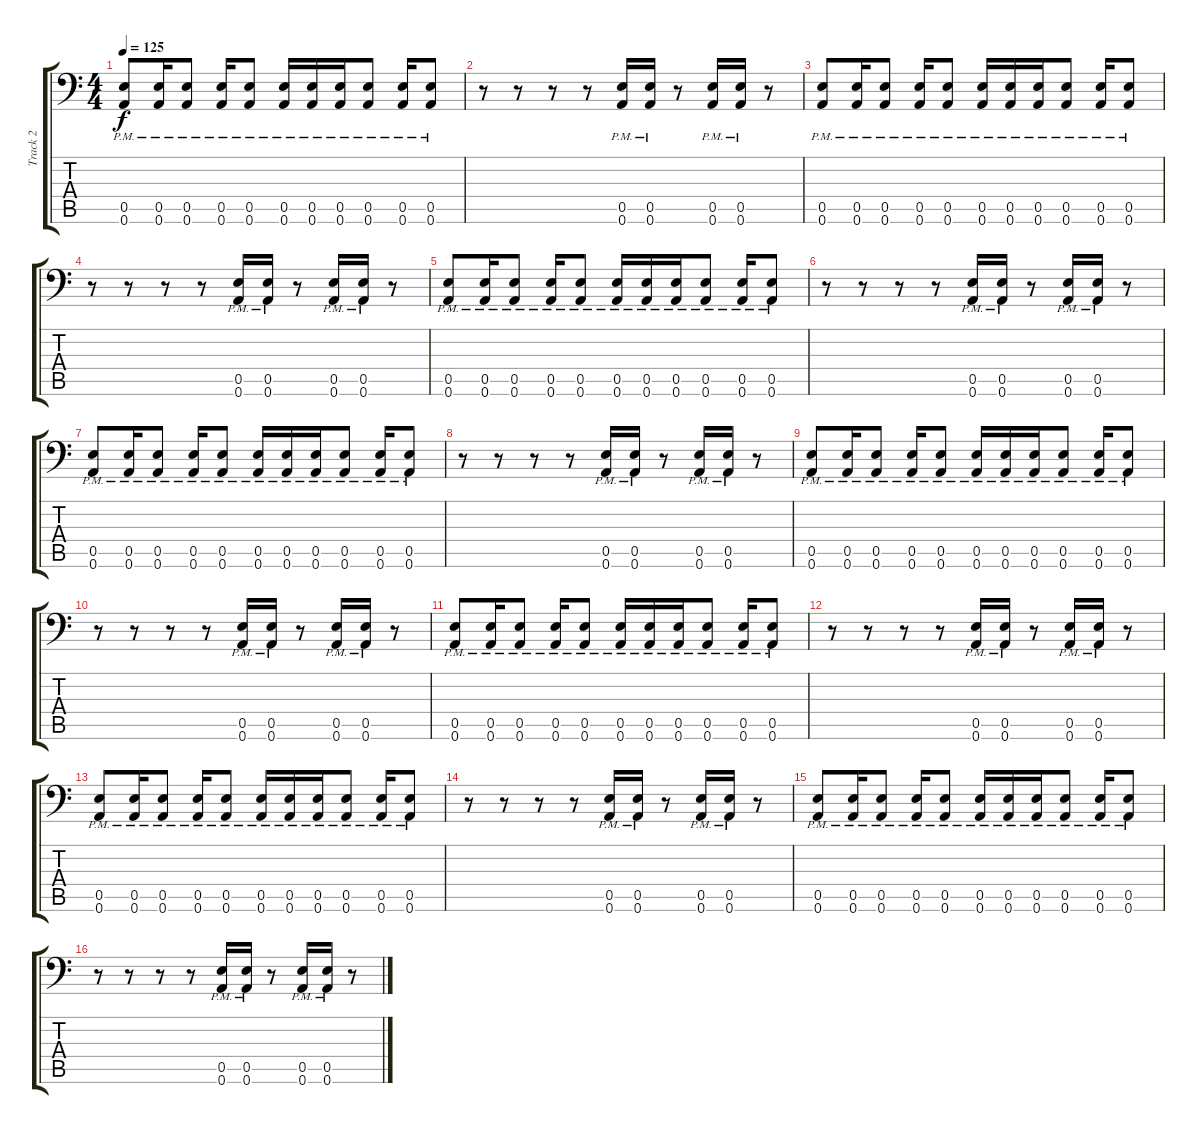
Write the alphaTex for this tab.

\track ("Track 2" "Track 2") {instrument overdrivenguitar}
\staff {score tabs}
\tuning (B3 Gb3 D3 A2 E2 A1) {hide}
\ts (4 4)
\tempo 125
\clef f4
\ks c
(0.5{pm} 0.6{pm}).8{dy f instrument overdrivenguitar} (0.5{pm} 0.6{pm}).16 (0.5{pm} 0.6{pm}).8 (0.5{pm} 0.6{pm}).16 (0.5{pm} 0.6{pm}).8 (0.5{pm} 0.6{pm}).16 (0.5{pm} 0.6{pm}).16 (0.5{pm} 0.6{pm}).16 (0.5{pm} 0.6{pm}).8 (0.5{pm} 0.6{pm}).16 (0.5{pm} 0.6{pm}).8 |
r.8 r.8 r.8 r.8 (0.5{pm} 0.6{pm}).16 (0.5{pm} 0.6{pm}).16 r.8 (0.5{pm} 0.6{pm}).16 (0.5{pm} 0.6{pm}).16 r.8 |
(0.5{pm} 0.6{pm}).8 (0.5{pm} 0.6{pm}).16 (0.5{pm} 0.6{pm}).8 (0.5{pm} 0.6{pm}).16 (0.5{pm} 0.6{pm}).8 (0.5{pm} 0.6{pm}).16 (0.5{pm} 0.6{pm}).16 (0.5{pm} 0.6{pm}).16 (0.5{pm} 0.6{pm}).8 (0.5{pm} 0.6{pm}).16 (0.5{pm} 0.6{pm}).8 |
r.8 r.8 r.8 r.8 (0.5{pm} 0.6{pm}).16 (0.5{pm} 0.6{pm}).16 r.8 (0.5{pm} 0.6{pm}).16 (0.5{pm} 0.6{pm}).16 r.8 |
(0.5{pm} 0.6{pm}).8 (0.5{pm} 0.6{pm}).16 (0.5{pm} 0.6{pm}).8 (0.5{pm} 0.6{pm}).16 (0.5{pm} 0.6{pm}).8 (0.5{pm} 0.6{pm}).16 (0.5{pm} 0.6{pm}).16 (0.5{pm} 0.6{pm}).16 (0.5{pm} 0.6{pm}).8 (0.5{pm} 0.6{pm}).16 (0.5{pm} 0.6{pm}).8 |
r.8 r.8 r.8 r.8 (0.5{pm} 0.6{pm}).16 (0.5{pm} 0.6{pm}).16 r.8 (0.5{pm} 0.6{pm}).16 (0.5{pm} 0.6{pm}).16 r.8 |
(0.5{pm} 0.6{pm}).8 (0.5{pm} 0.6{pm}).16 (0.5{pm} 0.6{pm}).8 (0.5{pm} 0.6{pm}).16 (0.5{pm} 0.6{pm}).8 (0.5{pm} 0.6{pm}).16 (0.5{pm} 0.6{pm}).16 (0.5{pm} 0.6{pm}).16 (0.5{pm} 0.6{pm}).8 (0.5{pm} 0.6{pm}).16 (0.5{pm} 0.6{pm}).8 |
r.8 r.8 r.8 r.8 (0.5{pm} 0.6{pm}).16 (0.5{pm} 0.6{pm}).16 r.8 (0.5{pm} 0.6{pm}).16 (0.5{pm} 0.6{pm}).16 r.8 |
(0.5{pm} 0.6{pm}).8 (0.5{pm} 0.6{pm}).16 (0.5{pm} 0.6{pm}).8 (0.5{pm} 0.6{pm}).16 (0.5{pm} 0.6{pm}).8 (0.5{pm} 0.6{pm}).16 (0.5{pm} 0.6{pm}).16 (0.5{pm} 0.6{pm}).16 (0.5{pm} 0.6{pm}).8 (0.5{pm} 0.6{pm}).16 (0.5{pm} 0.6{pm}).8 |
r.8 r.8 r.8 r.8 (0.5{pm} 0.6{pm}).16 (0.5{pm} 0.6{pm}).16 r.8 (0.5{pm} 0.6{pm}).16 (0.5{pm} 0.6{pm}).16 r.8 |
(0.5{pm} 0.6{pm}).8 (0.5{pm} 0.6{pm}).16 (0.5{pm} 0.6{pm}).8 (0.5{pm} 0.6{pm}).16 (0.5{pm} 0.6{pm}).8 (0.5{pm} 0.6{pm}).16 (0.5{pm} 0.6{pm}).16 (0.5{pm} 0.6{pm}).16 (0.5{pm} 0.6{pm}).8 (0.5{pm} 0.6{pm}).16 (0.5{pm} 0.6{pm}).8 |
r.8 r.8 r.8 r.8 (0.5{pm} 0.6{pm}).16 (0.5{pm} 0.6{pm}).16 r.8 (0.5{pm} 0.6{pm}).16 (0.5{pm} 0.6{pm}).16 r.8 |
(0.5{pm} 0.6{pm}).8 (0.5{pm} 0.6{pm}).16 (0.5{pm} 0.6{pm}).8 (0.5{pm} 0.6{pm}).16 (0.5{pm} 0.6{pm}).8 (0.5{pm} 0.6{pm}).16 (0.5{pm} 0.6{pm}).16 (0.5{pm} 0.6{pm}).16 (0.5{pm} 0.6{pm}).8 (0.5{pm} 0.6{pm}).16 (0.5{pm} 0.6{pm}).8 |
r.8 r.8 r.8 r.8 (0.5{pm} 0.6{pm}).16 (0.5{pm} 0.6{pm}).16 r.8 (0.5{pm} 0.6{pm}).16 (0.5{pm} 0.6{pm}).16 r.8 |
(0.5{pm} 0.6{pm}).8 (0.5{pm} 0.6{pm}).16 (0.5{pm} 0.6{pm}).8 (0.5{pm} 0.6{pm}).16 (0.5{pm} 0.6{pm}).8 (0.5{pm} 0.6{pm}).16 (0.5{pm} 0.6{pm}).16 (0.5{pm} 0.6{pm}).16 (0.5{pm} 0.6{pm}).8 (0.5{pm} 0.6{pm}).16 (0.5{pm} 0.6{pm}).8 |
r.8 r.8 r.8 r.8 (0.5{pm} 0.6{pm}).16 (0.5{pm} 0.6{pm}).16 r.8 (0.5{pm} 0.6{pm}).16 (0.5{pm} 0.6{pm}).16 r.8
